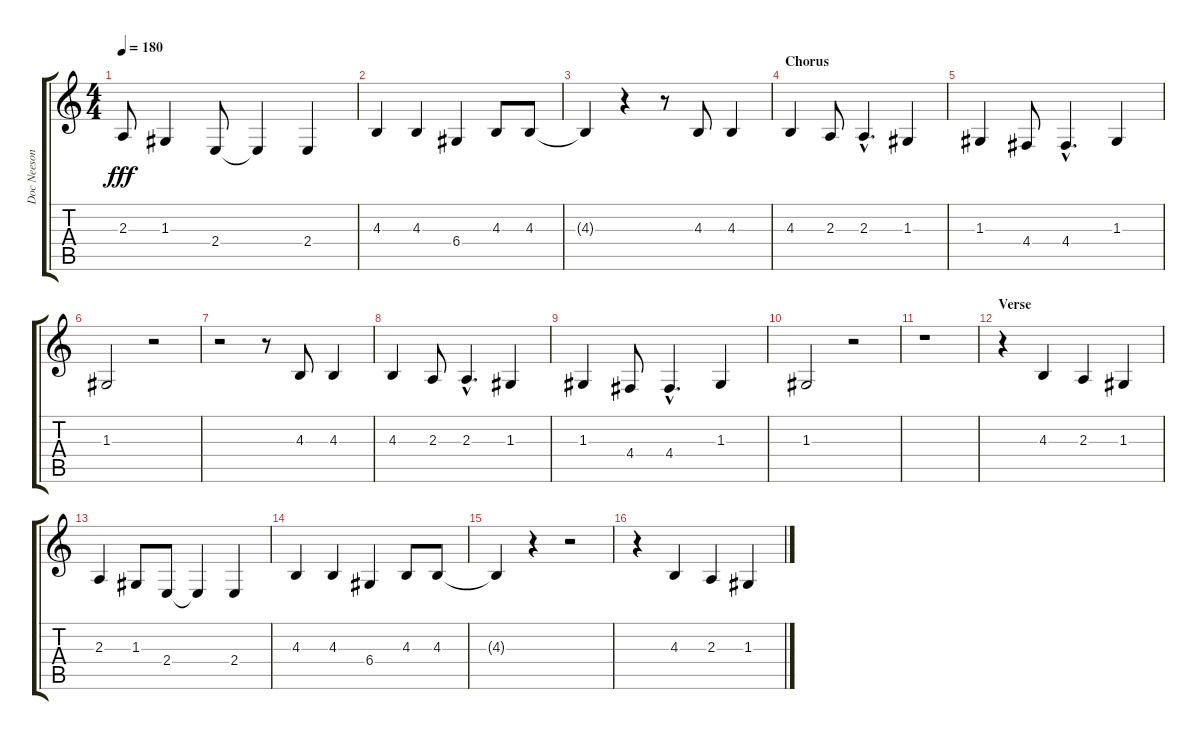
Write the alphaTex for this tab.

\track ("Doc Neeson" "Doc Neeson") {instrument altosax}
\staff {score tabs}
\tuning (E4 B3 G3 D3 A2 E2) {hide}
\ts (4 4)
\tempo 180
\clef g2
\ks c
2.3.8{dy fff} 1.3.4 2.4.8 2.4{t}.4 2.4.4 |
4.3.4 4.3.4 6.4.4 4.3.8 4.3.8 |
4.3{t}.4 r.4 r.8 4.3.8 4.3.4 |
\section ("" "Chorus")
4.3.4 2.3.8 2.3{hac}.4{d} 1.3.4 |
1.3.4 4.4.8 4.4{hac}.4{d} 1.3.4 |
1.3.2 r.2 |
r.2 r.8 4.3.8 4.3.4 |
4.3.4 2.3.8 2.3{hac}.4{d} 1.3.4 |
1.3.4 4.4.8 4.4{hac}.4{d} 1.3.4 |
1.3.2 r.2 |
r.1 |
\section ("" "Verse")
r.4 4.3.4 2.3.4 1.3.4 |
2.3.4 1.3.8 2.4.8 2.4{t}.4 2.4.4 |
4.3.4 4.3.4 6.4.4 4.3.8 4.3.8 |
4.3{t}.4 r.4 r.2 |
r.4 4.3.4 2.3.4 1.3.4
